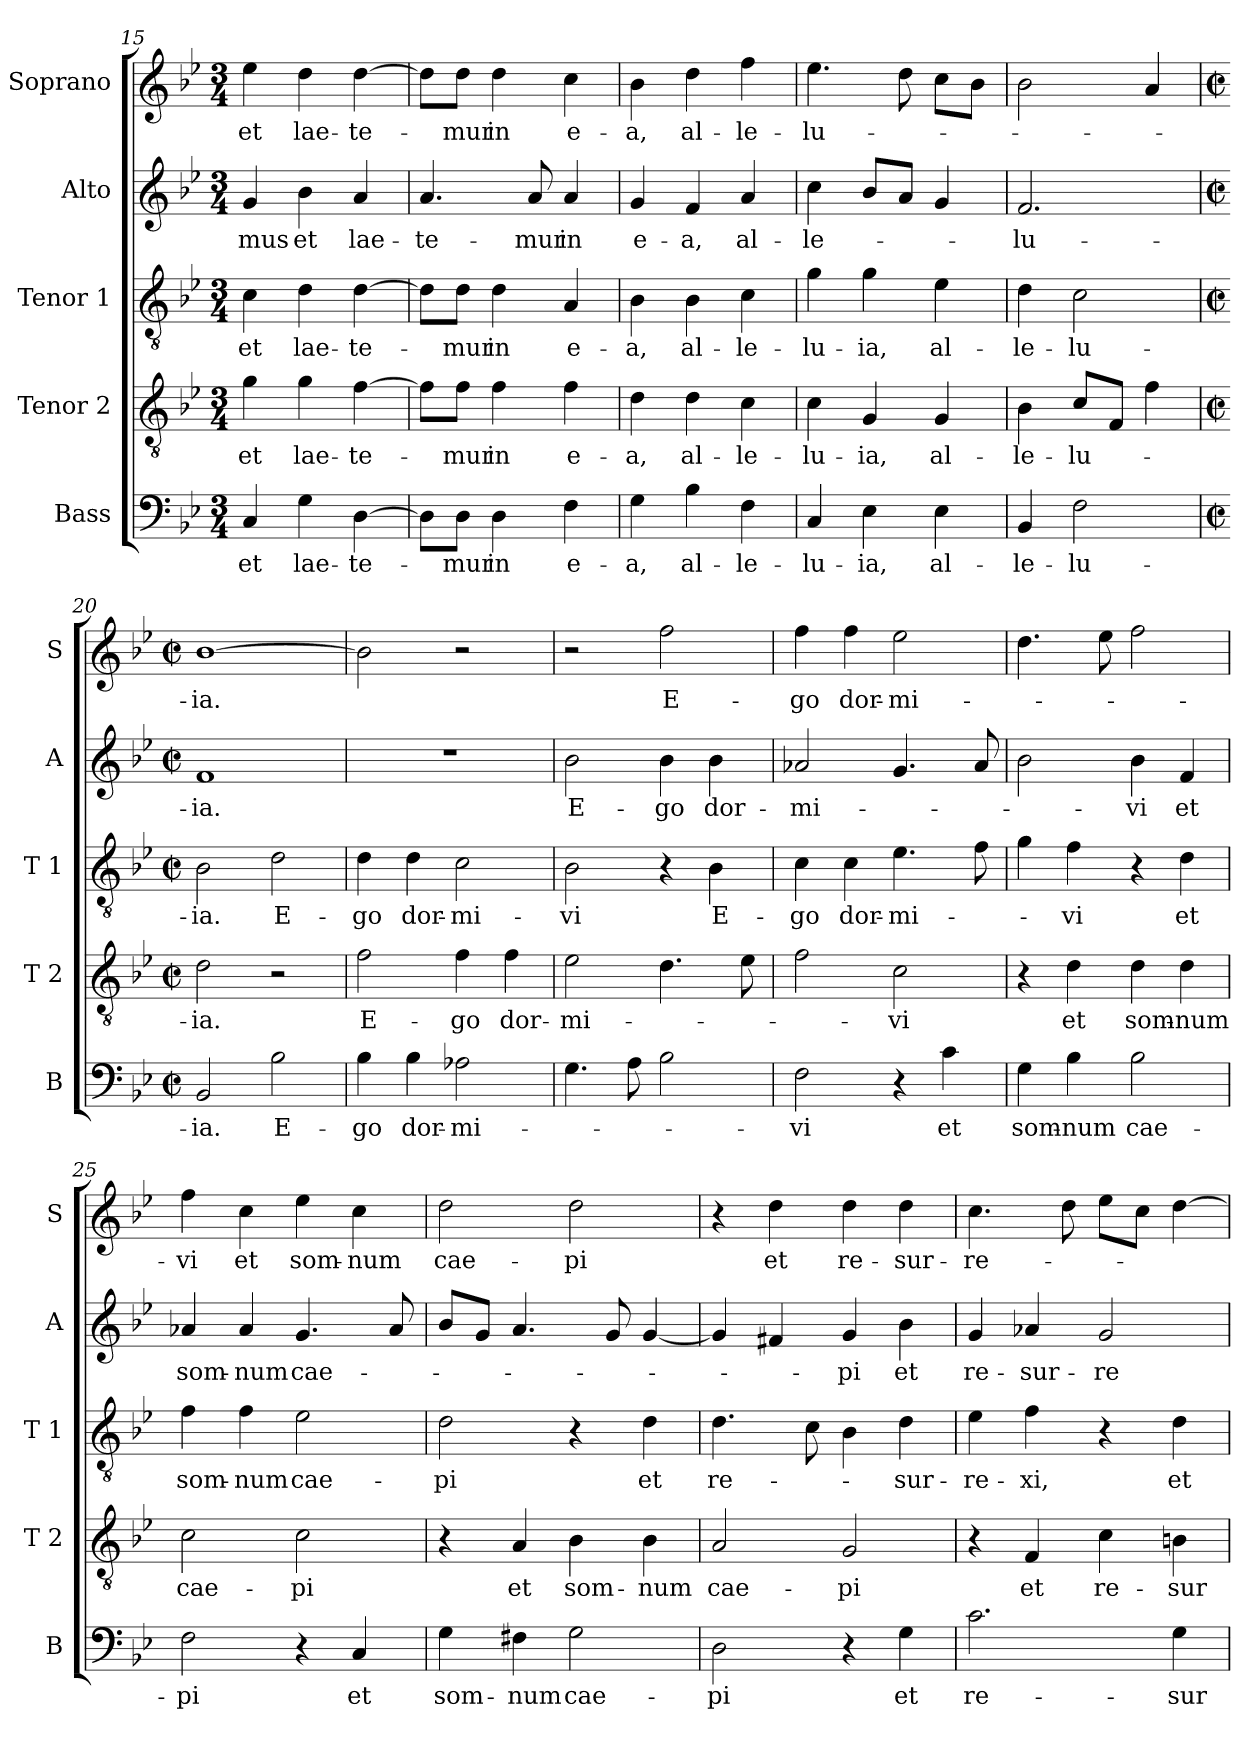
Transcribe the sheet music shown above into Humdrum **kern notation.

**kern	**text	**kern	**text	**kern	**text	**kern	**text	**kern	**text
*part5	*part5	*part4	*part4	*part3	*part3	*part2	*part2	*part1	*part1
*staff5	*staff5	*staff4	*staff4	*staff3	*staff3	*staff2	*staff2	*staff1	*staff1
*I"Bass	*	*I"Tenor 2	*	*I"Tenor 1	*	*I"Alto	*	*I"Soprano	*
*I'B	*	*I'T 2	*	*I'T 1	*	*I'A	*	*I'S	*
*clefF4	*	*clefGv2	*	*clefGv2	*	*clefG2	*	*clefG2	*
*k[b-e-]	*	*k[b-e-]	*	*k[b-e-]	*	*k[b-e-]	*	*k[b-e-]	*
*B-:	*	*B-:	*	*B-:	*	*B-:	*	*B-:	*
*M3/4	*	*M3/4	*	*M3/4	*	*M3/4	*	*M3/4	*
=15	=15	=15	=15	=15	=15	=15	=15	=15	=15
4C/	et	4g\	et	4c\	et	4g/	-mus	4ee-\	et
4G\	lae-	4g\	lae-	4d\	lae-	4b-\	et	4dd\	lae-
[4D\	-te-	[4f\	-te-	[4d\	-te-	4a/	lae-	[4dd\	-te-
=16	=16	=16	=16	=16	=16	=16	=16	=16	=16
8D\L]	.	8f\L]	.	8d\L]	.	4.a/	-te-	8dd\L]	.
8D\J	-mur	8f\J	-mur	8d\J	-mur	.	.	8dd\J	-mur
4D\	in	4f\	in	4d\	in	.	.	4dd\	in
.	.	.	.	.	.	8a/	-mur	.	.
4F\	e-	4f\	e-	4A/	e-	4a/	in	4cc\	e-
=17	=17	=17	=17	=17	=17	=17	=17	=17	=17
4G\	-a,	4d\	-a,	4B-\	-a,	4g/	e-	4b-\	-a,
4B-\	al-	4d\	al-	4B-\	al-	4f/	-a,	4dd\	al-
4F\	-le-	4c\	-le-	4c\	-le-	4a/	al-	4ff\	-le-
=18	=18	=18	=18	=18	=18	=18	=18	=18	=18
4C/	-lu-	4c\	-lu-	4g\	-lu-	4cc\	-le-	4.ee-\	-lu-
4E-\	-ia,	4G/	-ia,	4g\	-ia,	8b-/L	.	.	.
.	.	.	.	.	.	8a/J	.	8dd\	.
4E-\	al-	4G/	al-	4e-\	al-	4g/	.	8cc\L	.
.	.	.	.	.	.	.	.	8b-\J	.
!!LO:LB:g=z
=19	=19	=19	=19	=19	=19	=19	=19	=19	=19
4BB-/	-le-	4B-\	-le-	4d\	-le-	2.f/	-lu-	2b-\	.
2F\	-lu-	8c/L	-lu-	2c\	-lu-	.	.	.	.
.	.	8F/J	.	.	.	.	.	.	.
.	.	4f\	.	.	.	.	.	4a/	.
=20	=20	=20	=20	=20	=20	=20	=20	=20	=20
*M2/2	*	*M2/2	*	*M2/2	*	*M2/2	*	*M2/2	*
*met(c|)	*	*met(c|)	*	*met(c|)	*	*met(c|)	*	*met(c|)	*
2BB-/	-ia.	2d\	-ia.	2B-\	-ia.	1f	-ia.	[1b-	-ia.
2B-\	E-	2r	.	2d\	E-	.	.	.	.
=21	=21	=21	=21	=21	=21	=21	=21	=21	=21
4B-\	-go	2f\	E-	4d\	-go	1r	.	2b-\]	.
4B-\	dor-	.	.	4d\	dor-	.	.	.	.
2A-X\	-mi-	4f\	-go	2c\	-mi-	.	.	2r	.
.	.	4f\	dor-	.	.	.	.	.	.
=22	=22	=22	=22	=22	=22	=22	=22	=22	=22
4.G\	.	2e-\	-mi-	2B-\	-vi	2b-\	E-	2r	.
8A\	.	.	.	.	.	.	.	.	.
2B-\	.	4.d\	.	4r	.	4b-\	-go	2ff\	E-
.	.	.	.	4B-\	E-	4b-\	dor-	.	.
.	.	8e-\	.	.	.	.	.	.	.
=23	=23	=23	=23	=23	=23	=23	=23	=23	=23
2F\	-vi	2f\	.	4c\	-go	2a-X/	-mi-	4ff\	-go
.	.	.	.	4c\	dor-	.	.	4ff\	dor-
4r	.	2c\	-vi	4.e-\	-mi-	4.g/	.	2ee-\	-mi-
4c\	et	.	.	.	.	.	.	.	.
.	.	.	.	8f\	.	8a-/	.	.	.
=24	=24	=24	=24	=24	=24	=24	=24	=24	=24
4G\	som-	4r	.	4g\	.	2b-\	.	4.dd\	.
4B-\	-num	4d\	et	4f\	-vi	.	.	.	.
.	.	.	.	.	.	.	.	8ee-\	.
2B-\	cae-	4d\	som-	4r	.	4b-\	-vi	2ff\	.
.	.	4d\	-num	4d\	et	4f/	et	.	.
!!LO:PB:g=z
=25	=25	=25	=25	=25	=25	=25	=25	=25	=25
2F\	-pi	2c\	cae-	4f\	som-	4a-X/	som-	4ff\	-vi
.	.	.	.	4f\	-num	4a-/	-num	4cc\	et
4r	.	2c\	-pi	2e-\	cae-	4.g/	cae-	4ee-\	som-
4C/	et	.	.	.	.	.	.	4cc\	-num
.	.	.	.	.	.	8a-/	.	.	.
=26	=26	=26	=26	=26	=26	=26	=26	=26	=26
4G\	som-	4r	.	2d\	-pi	8b-/L	.	2dd\	cae-
.	.	.	.	.	.	8g/J	.	.	.
4F#X\	-num	4A/	et	.	.	4.a/	.	.	.
2G\	cae-	4B-\	som-	4r	.	.	.	2dd\	-pi
.	.	.	.	.	.	8g/	.	.	.
.	.	4B-\	-num	4d\	et	[4g/	.	.	.
=27	=27	=27	=27	=27	=27	=27	=27	=27	=27
2D\	-pi	2A/	cae-	4.d\	re-	4g/]	.	4r	.
.	.	.	.	.	.	4f#X/	.	4dd\	et
.	.	.	.	8c\	.	.	.	.	.
4r	.	2G/	-pi	4B-\	.	4g/	-pi	4dd\	re-
4G\	et	.	.	4d\	-sur-	4b-\	et	4dd\	-sur-
=28	=28	=28	=28	=28	=28	=28	=28	=28	=28
2.c\	re-	4r	.	4e-\	-re-	4g/	re-	4.cc\	-re-
.	.	4F/	et	4f\	-xi,	4a-X/	-sur-	.	.
.	.	.	.	.	.	.	.	8dd\	.
.	.	4c\	re-	4r	.	2g/	-re-	8ee-\L	.
.	.	.	.	.	.	.	.	8cc\J	.
4G\	-sur-	4Bn\	-sur-	4d\	et	.	.	[4dd\	.
=	=	=	=	=	=	=	=	=	=
*-	*-	*-	*-	*-	*-	*-	*-	*-	*-
